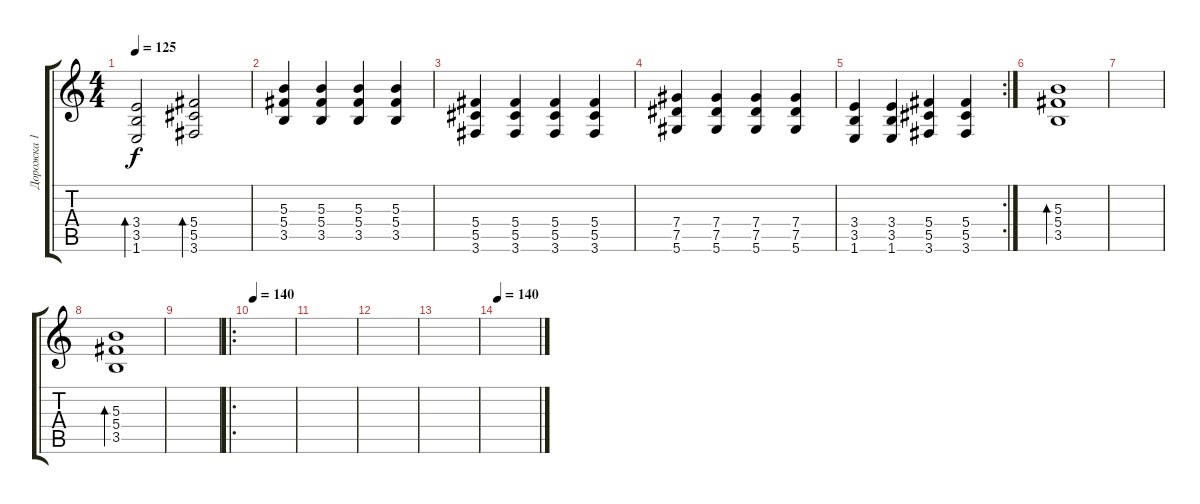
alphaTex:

\track ("Дорожка 1" "Дорожка 1") {instrument electricguitarclean}
\staff {score tabs}
\tuning (Eb4 Bb3 Gb3 Db3 Ab2 Eb2) {hide}
\ts (4 4)
\tempo 125
\clef g2
\ks c
(3.4 3.5 1.6).2{bd 480 dy f} (5.4 5.5 3.6).2{bd 480} |
(5.3 5.4 3.5).4 (5.3 5.4 3.5).4 (5.3 5.4 3.5).4 (5.3 5.4 3.5).4 |
(5.4 5.5 3.6).4 (5.4 5.5 3.6).4 (5.4 5.5 3.6).4 (5.4 5.5 3.6).4 |
(7.4 7.5 5.6).4 (7.4 7.5 5.6).4 (7.4 7.5 5.6).4 (7.4 7.5 5.6).4 |
\rc 2
(3.4 3.5 1.6).4 (3.4 3.5 1.6).4 (5.4 5.5 3.6).4 (5.4 5.5 3.6).4 |
(5.3 5.4 3.5).1{bd 480} |
|
(5.3 5.4 3.5).1{bd 480} |
|
\ro
\tempo 140
|
|
|
|
\tempo 140
